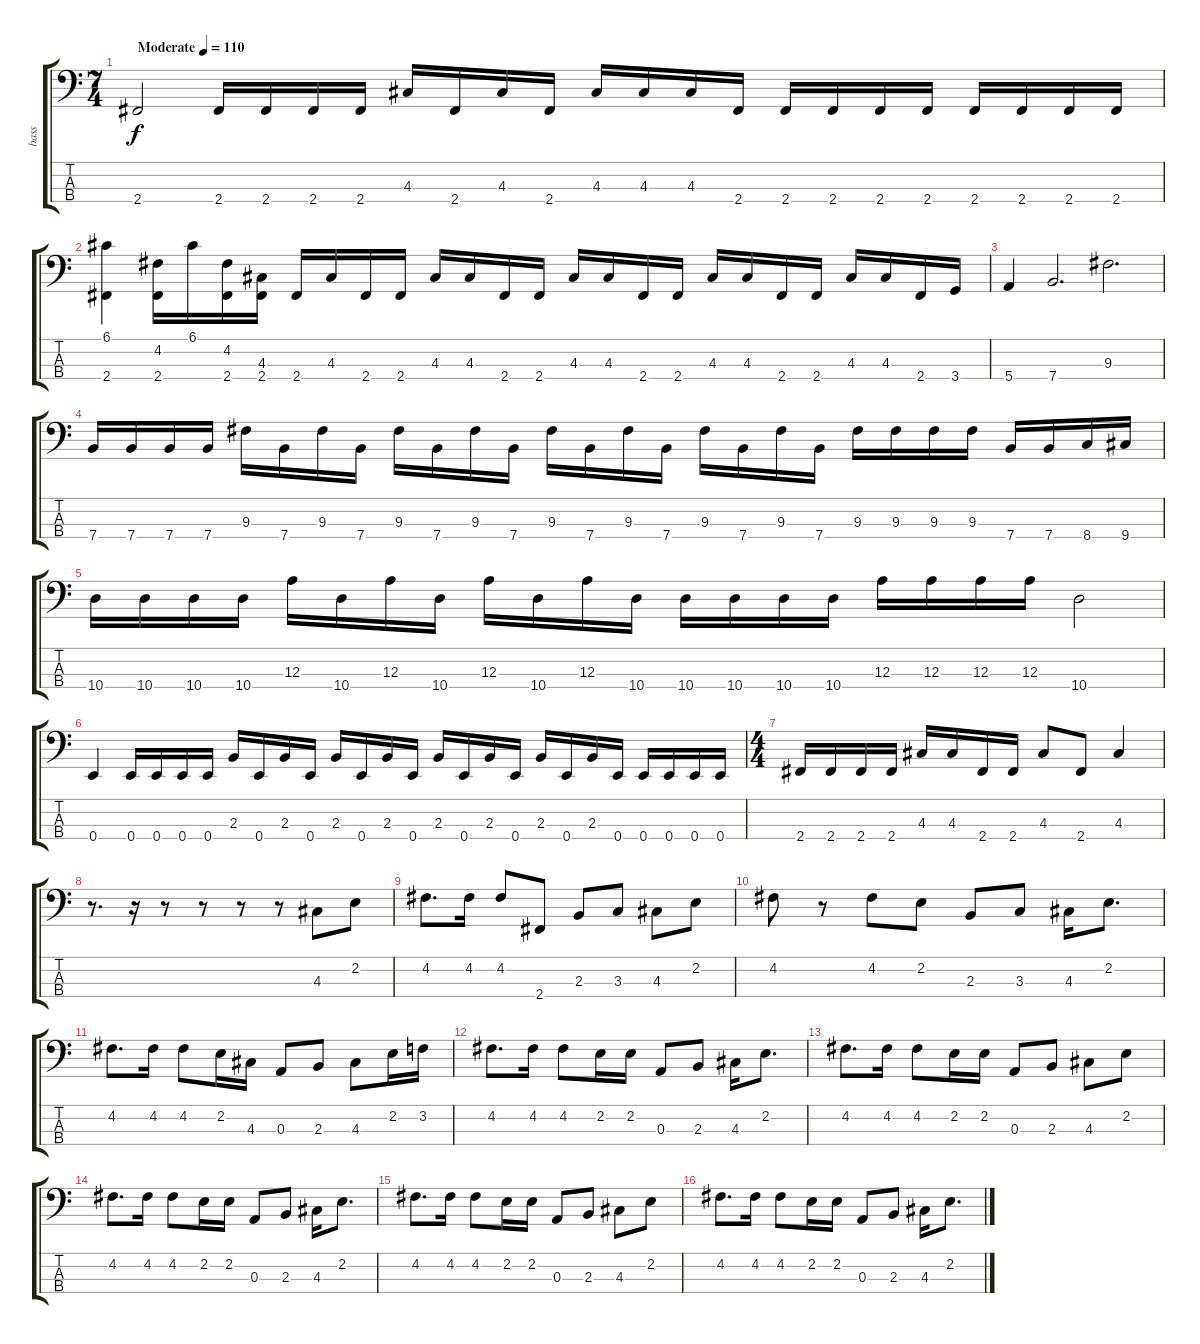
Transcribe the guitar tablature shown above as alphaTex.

\track ("bass" "bass") {instrument electricbassfinger}
\staff {score tabs}
\tuning (G2 D2 A1 E1) {hide}
\ts (7 4)
\tempo (110 "Moderate")
\clef f4
\ks c
2.4.2{dy f instrument electricbassfinger} 2.4.16 2.4.16 2.4.16 2.4.16 4.3.16 2.4.16 4.3.16 2.4.16 4.3.16 4.3.16 4.3.16 2.4.16 2.4.16 2.4.16 2.4.16 2.4.16 2.4.16 2.4.16 2.4.16 2.4.16 |
(6.1 2.4).4 (4.2 2.4).16 6.1.16 (4.2 2.4).16 (4.3 2.4).16 2.4.16 4.3.16 2.4.16 2.4.16 4.3.16 4.3.16 2.4.16 2.4.16 4.3.16 4.3.16 2.4.16 2.4.16 4.3.16 4.3.16 2.4.16 2.4.16 4.3.16 4.3.16 2.4.16 3.4.16 |
5.4.4 7.4.2{d} 9.3.2{d} |
7.4.16 7.4.16 7.4.16 7.4.16 9.3.16 7.4.16 9.3.16 7.4.16 9.3.16 7.4.16 9.3.16 7.4.16 9.3.16 7.4.16 9.3.16 7.4.16 9.3.16 7.4.16 9.3.16 7.4.16 9.3.16 9.3.16 9.3.16 9.3.16 7.4.16 7.4.16 8.4.16 9.4.16 |
10.4.16 10.4.16 10.4.16 10.4.16 12.3.16 10.4.16 12.3.16 10.4.16 12.3.16 10.4.16 12.3.16 10.4.16 10.4.16 10.4.16 10.4.16 10.4.16 12.3.16 12.3.16 12.3.16 12.3.16 10.4.2 |
0.4.4 0.4.16 0.4.16 0.4.16 0.4.16 2.3.16 0.4.16 2.3.16 0.4.16 2.3.16 0.4.16 2.3.16 0.4.16 2.3.16 0.4.16 2.3.16 0.4.16 2.3.16 0.4.16 2.3.16 0.4.16 0.4.16 0.4.16 0.4.16 0.4.16 |
\ts (4 4)
2.4.16 2.4.16 2.4.16 2.4.16 4.3.16 4.3.16 2.4.16 2.4.16 4.3.8 2.4.8 4.3.4 |
r.8{d} r.16 r.8 r.8 r.8 r.8 4.3.8 2.2.8 |
4.2.8{d} 4.2.16 4.2.8 2.4.8 2.3.8 3.3.8 4.3.8 2.2.8 |
4.2.8 r.8 4.2.8 2.2.8 2.3.8 3.3.8 4.3.16 2.2.8{d} |
4.2.8{d} 4.2.16 4.2.8 2.2.16 4.3.16 0.3.8 2.3.8 4.3.8 2.2.16 3.2.16 |
4.2.8{d} 4.2.16 4.2.8 2.2.16 2.2.16 0.3.8 2.3.8 4.3.16 2.2.8{d} |
4.2.8{d} 4.2.16 4.2.8 2.2.16 2.2.16 0.3.8 2.3.8 4.3.8 2.2.8 |
4.2.8{d} 4.2.16 4.2.8 2.2.16 2.2.16 0.3.8 2.3.8 4.3.16 2.2.8{d} |
4.2.8{d} 4.2.16 4.2.8 2.2.16 2.2.16 0.3.8 2.3.8 4.3.8 2.2.8 |
4.2.8{d} 4.2.16 4.2.8 2.2.16 2.2.16 0.3.8 2.3.8 4.3.16 2.2.8{d}
